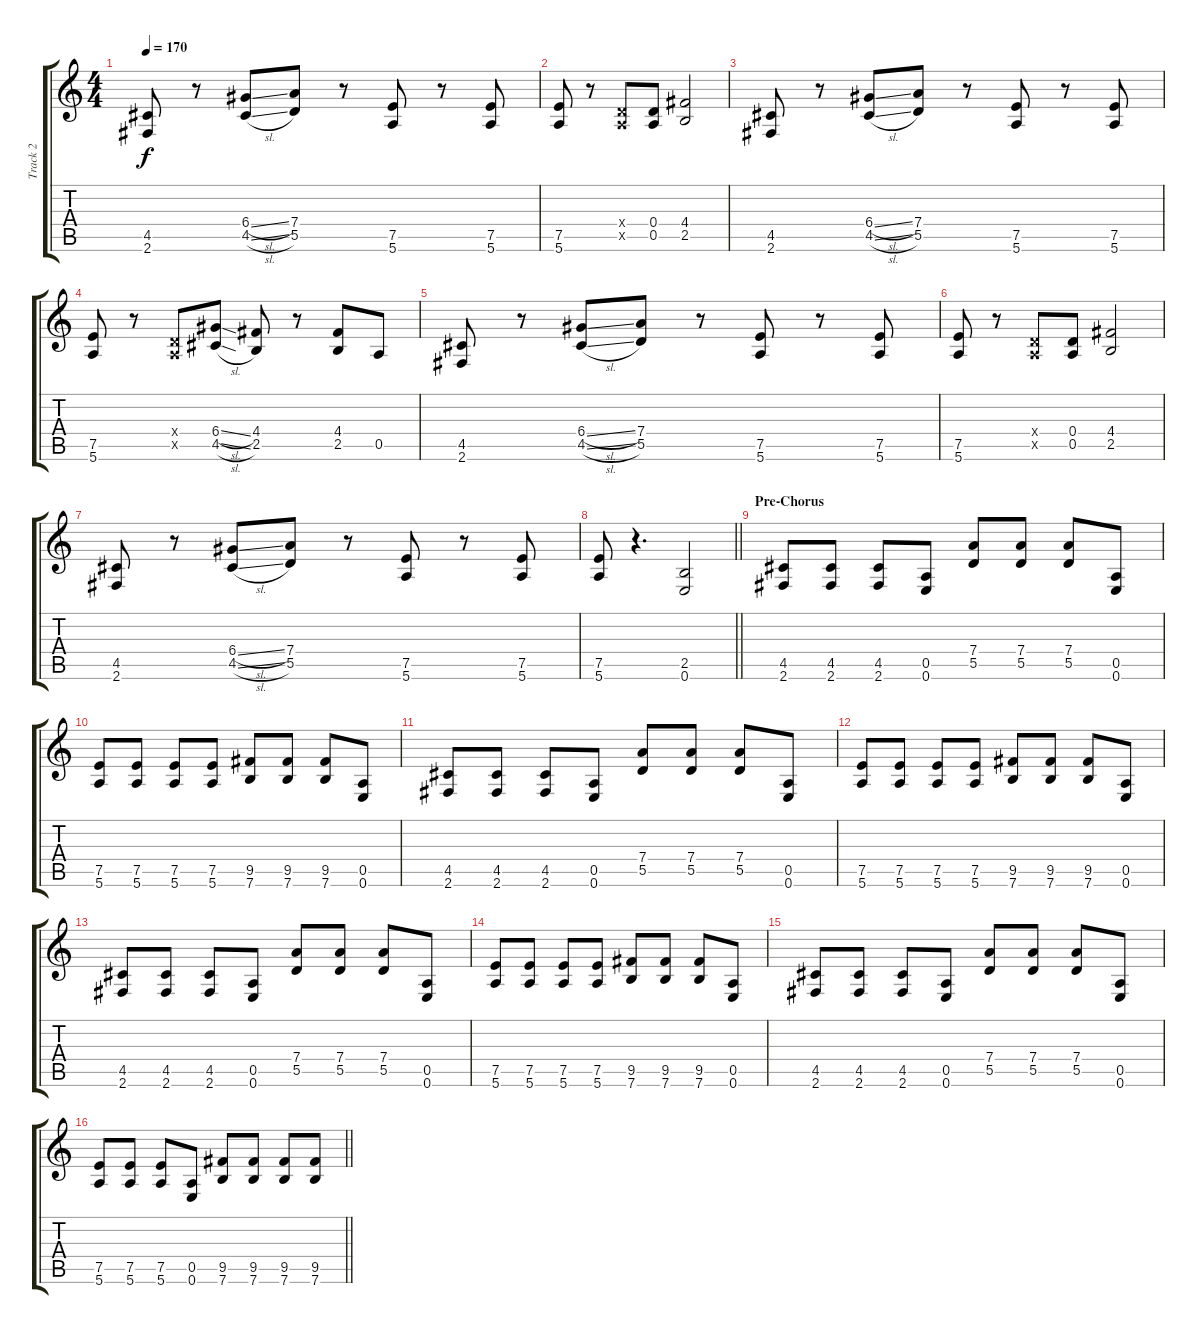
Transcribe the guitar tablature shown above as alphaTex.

\track ("Track 2" "Track 2") {instrument distortionguitar}
\staff {score tabs}
\tuning (E4 B3 G3 D3 A2 E2) {hide}
\ts (4 4)
\tempo 170
\clef g2
\ks c
(4.5 2.6).8{dy f} r.8 (6.4{sl} 4.5{sl}).8 (7.4 5.5).8 r.8 (7.5 5.6).8 r.8 (7.5 5.6).8 |
(7.5 5.6).8 r.8 (0.4{x} 0.5{x}).8 (0.4 0.5).8 (4.4 2.5).2 |
(4.5 2.6).8 r.8 (6.4{sl} 4.5{sl}).8 (7.4 5.5).8 r.8 (7.5 5.6).8 r.8 (7.5 5.6).8 |
(7.5 5.6).8 r.8 (0.4{x} 0.5{x}).8 (6.4{sl} 4.5{sl}).8 (4.4 2.5).8 r.8 (4.4 2.5).8 0.5.8 |
(4.5 2.6).8 r.8 (6.4{sl} 4.5{sl}).8 (7.4 5.5).8 r.8 (7.5 5.6).8 r.8 (7.5 5.6).8 |
(7.5 5.6).8 r.8 (0.4{x} 0.5{x}).8 (0.4 0.5).8 (4.4 2.5).2 |
(4.5 2.6).8 r.8 (6.4{sl} 4.5{sl}).8 (7.4 5.5).8 r.8 (7.5 5.6).8 r.8 (7.5 5.6).8 |
\barLineRight lightlight
(7.5 5.6).8 r.4{d} (2.5 0.6).2 |
\section ("" "Pre-Chorus")
(4.5 2.6).8 (4.5 2.6).8 (4.5 2.6).8 (0.5 0.6).8 (7.4 5.5).8 (7.4 5.5).8 (7.4 5.5).8 (0.5 0.6).8 |
(7.5 5.6).8 (7.5 5.6).8 (7.5 5.6).8 (7.5 5.6).8 (9.5 7.6).8 (9.5 7.6).8 (9.5 7.6).8 (0.5 0.6).8 |
(4.5 2.6).8 (4.5 2.6).8 (4.5 2.6).8 (0.5 0.6).8 (7.4 5.5).8 (7.4 5.5).8 (7.4 5.5).8 (0.5 0.6).8 |
(7.5 5.6).8 (7.5 5.6).8 (7.5 5.6).8 (7.5 5.6).8 (9.5 7.6).8 (9.5 7.6).8 (9.5 7.6).8 (0.5 0.6).8 |
(4.5 2.6).8 (4.5 2.6).8 (4.5 2.6).8 (0.5 0.6).8 (7.4 5.5).8 (7.4 5.5).8 (7.4 5.5).8 (0.5 0.6).8 |
(7.5 5.6).8 (7.5 5.6).8 (7.5 5.6).8 (7.5 5.6).8 (9.5 7.6).8 (9.5 7.6).8 (9.5 7.6).8 (0.5 0.6).8 |
(4.5 2.6).8 (4.5 2.6).8 (4.5 2.6).8 (0.5 0.6).8 (7.4 5.5).8 (7.4 5.5).8 (7.4 5.5).8 (0.5 0.6).8 |
\barLineRight lightlight
(7.5 5.6).8 (7.5 5.6).8 (7.5 5.6).8 (0.5 0.6).8 (9.5 7.6).8 (9.5 7.6).8 (9.5 7.6).8 (9.5 7.6).8
